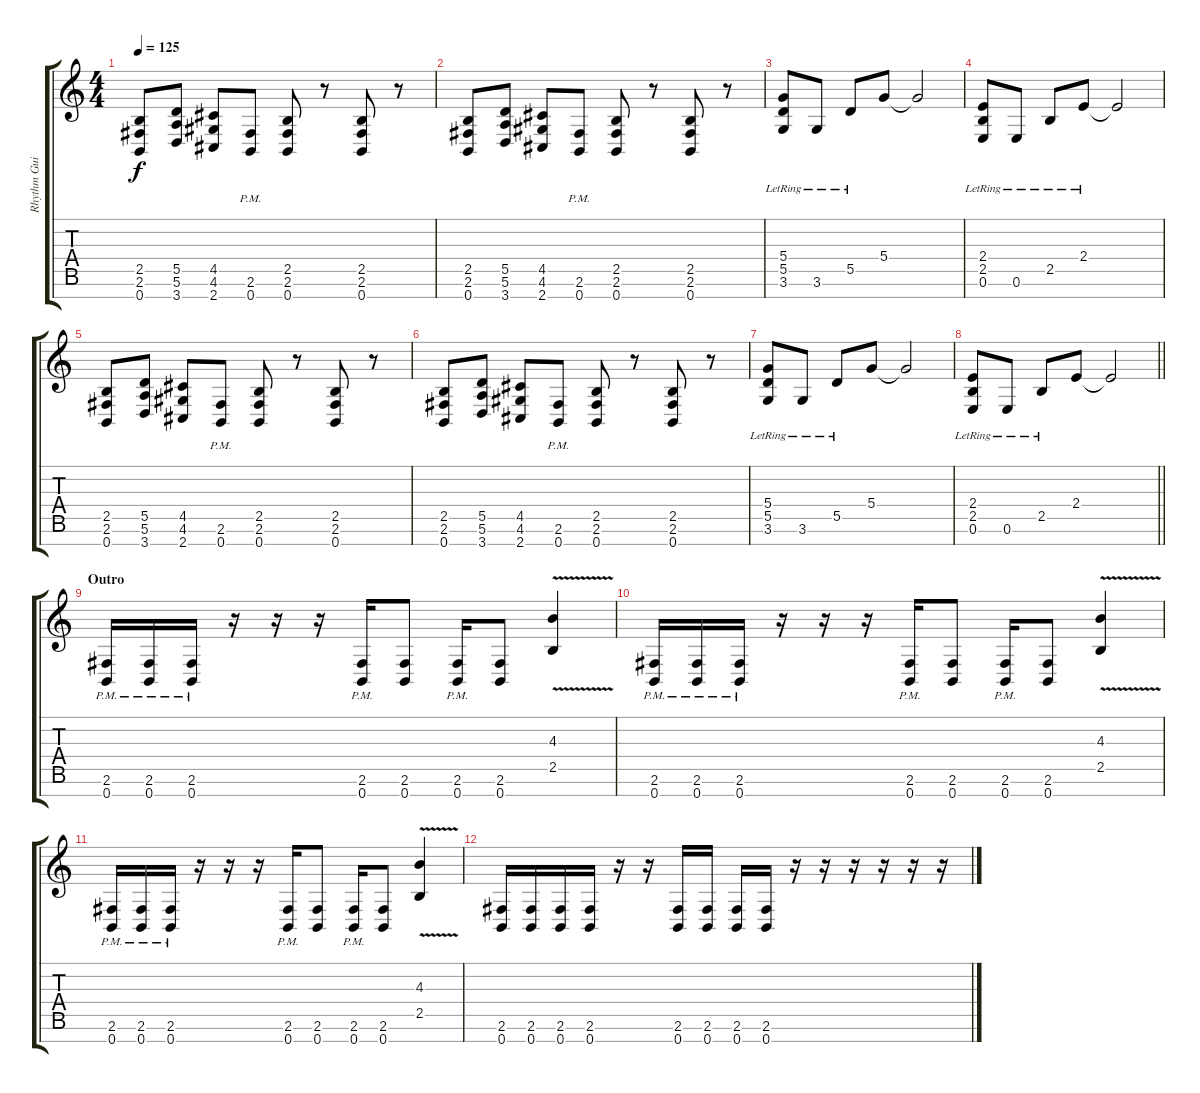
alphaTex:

\track ("Rhythm Guitar" "Rhythm Gui") {instrument distortionguitar}
\staff {score tabs}
\tuning (E4 B3 G3 D3 A2 E2 B1) {hide}
\ts (4 4)
\tempo 125
\clef g2
\ks c
(2.5 2.6 0.7).8{dy f} (5.5 5.6 3.7).8 (4.5 4.6 2.7).8 (2.6{pm} 0.7{pm}).8 (2.5 2.6 0.7).8 r.8 (2.5 2.6 0.7).8 r.8 |
(2.5 2.6 0.7).8 (5.5 5.6 3.7).8 (4.5 4.6 2.7).8 (2.6{pm} 0.7{pm}).8 (2.5 2.6 0.7).8 r.8 (2.5 2.6 0.7).8 r.8 |
(5.4{lr} 5.5{lr} 3.6{lr}).8 3.6{lr}.8 5.5{lr}.8 5.4.8 5.4{t}.2 |
(2.4{lr} 2.5{lr} 0.6{lr}).8 0.6{lr}.8 2.5{lr}.8 2.4{lr}.8 2.4{t}.2 |
(2.5 2.6 0.7).8 (5.5 5.6 3.7).8 (4.5 4.6 2.7).8 (2.6{pm} 0.7{pm}).8 (2.5 2.6 0.7).8 r.8 (2.5 2.6 0.7).8 r.8 |
(2.5 2.6 0.7).8 (5.5 5.6 3.7).8 (4.5 4.6 2.7).8 (2.6{pm} 0.7{pm}).8 (2.5 2.6 0.7).8 r.8 (2.5 2.6 0.7).8 r.8 |
(5.4{lr} 5.5{lr} 3.6{lr}).8 3.6{lr}.8 5.5{lr}.8 5.4.8 5.4{t}.2 |
\barLineRight lightlight
(2.4{lr} 2.5{lr} 0.6{lr}).8 0.6{lr}.8 2.5{lr}.8 2.4.8 2.4{t}.2 |
\section ("" "Outro")
(2.6{pm} 0.7{pm}).16 (2.6{pm} 0.7{pm}).16 (2.6{pm} 0.7{pm}).16 r.16 r.16 r.16 (2.6{pm} 0.7{pm}).16 (2.6 0.7).8 (2.6{pm} 0.7{pm}).16 (2.6 0.7).8 (4.3{v} 2.5{v}).4 |
(2.6{pm} 0.7{pm}).16 (2.6{pm} 0.7{pm}).16 (2.6{pm} 0.7{pm}).16 r.16 r.16 r.16 (2.6{pm} 0.7{pm}).16 (2.6 0.7).8 (2.6{pm} 0.7{pm}).16 (2.6 0.7).8 (4.3{v} 2.5{v}).4 |
(2.6{pm} 0.7{pm}).16 (2.6{pm} 0.7{pm}).16 (2.6{pm} 0.7{pm}).16 r.16 r.16 r.16 (2.6{pm} 0.7{pm}).16 (2.6 0.7).8 (2.6{pm} 0.7{pm}).16 (2.6 0.7).8 (4.3{v} 2.5{v}).4 |
(2.6 0.7).16 (2.6 0.7).16 (2.6 0.7).16 (2.6 0.7).16 r.16 r.16 (2.6 0.7).16 (2.6 0.7).16 (2.6 0.7).16 (2.6 0.7).16 r.16 r.16 r.16 r.16 r.16 r.16
